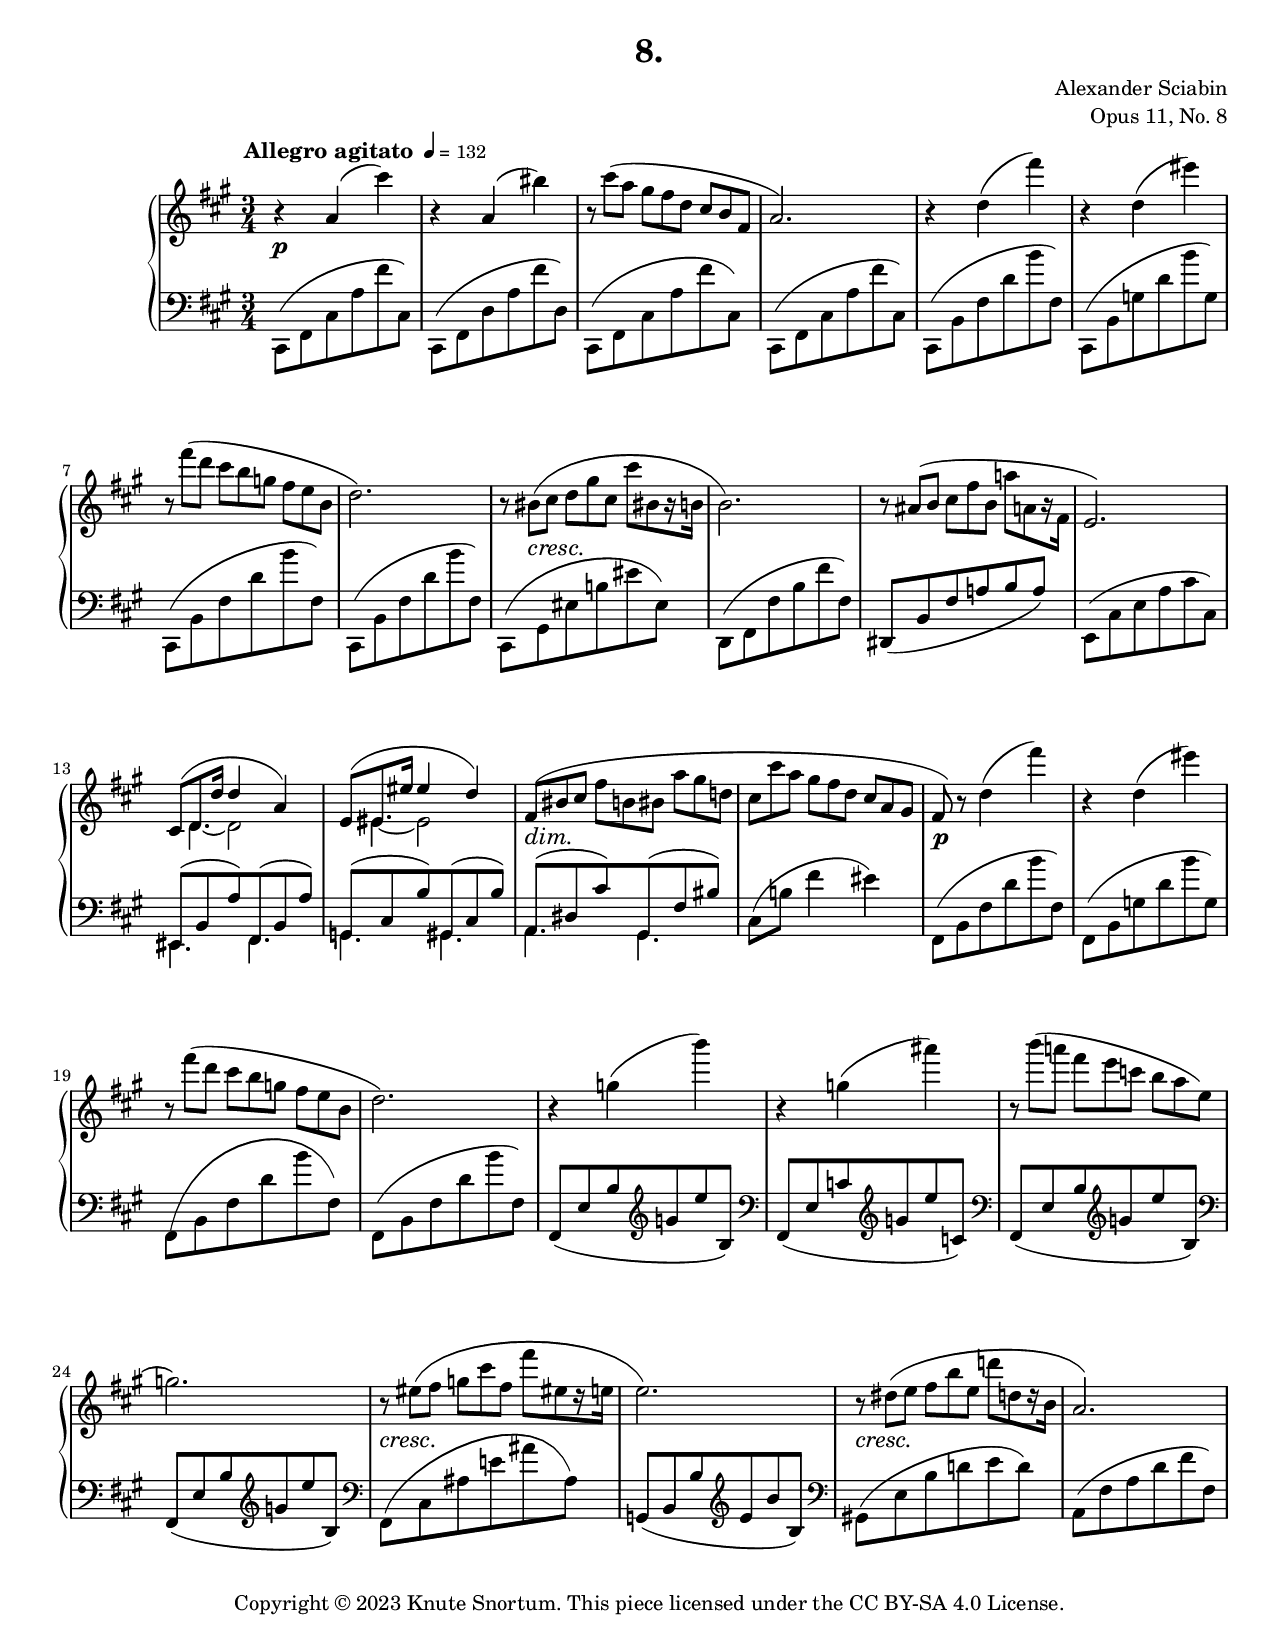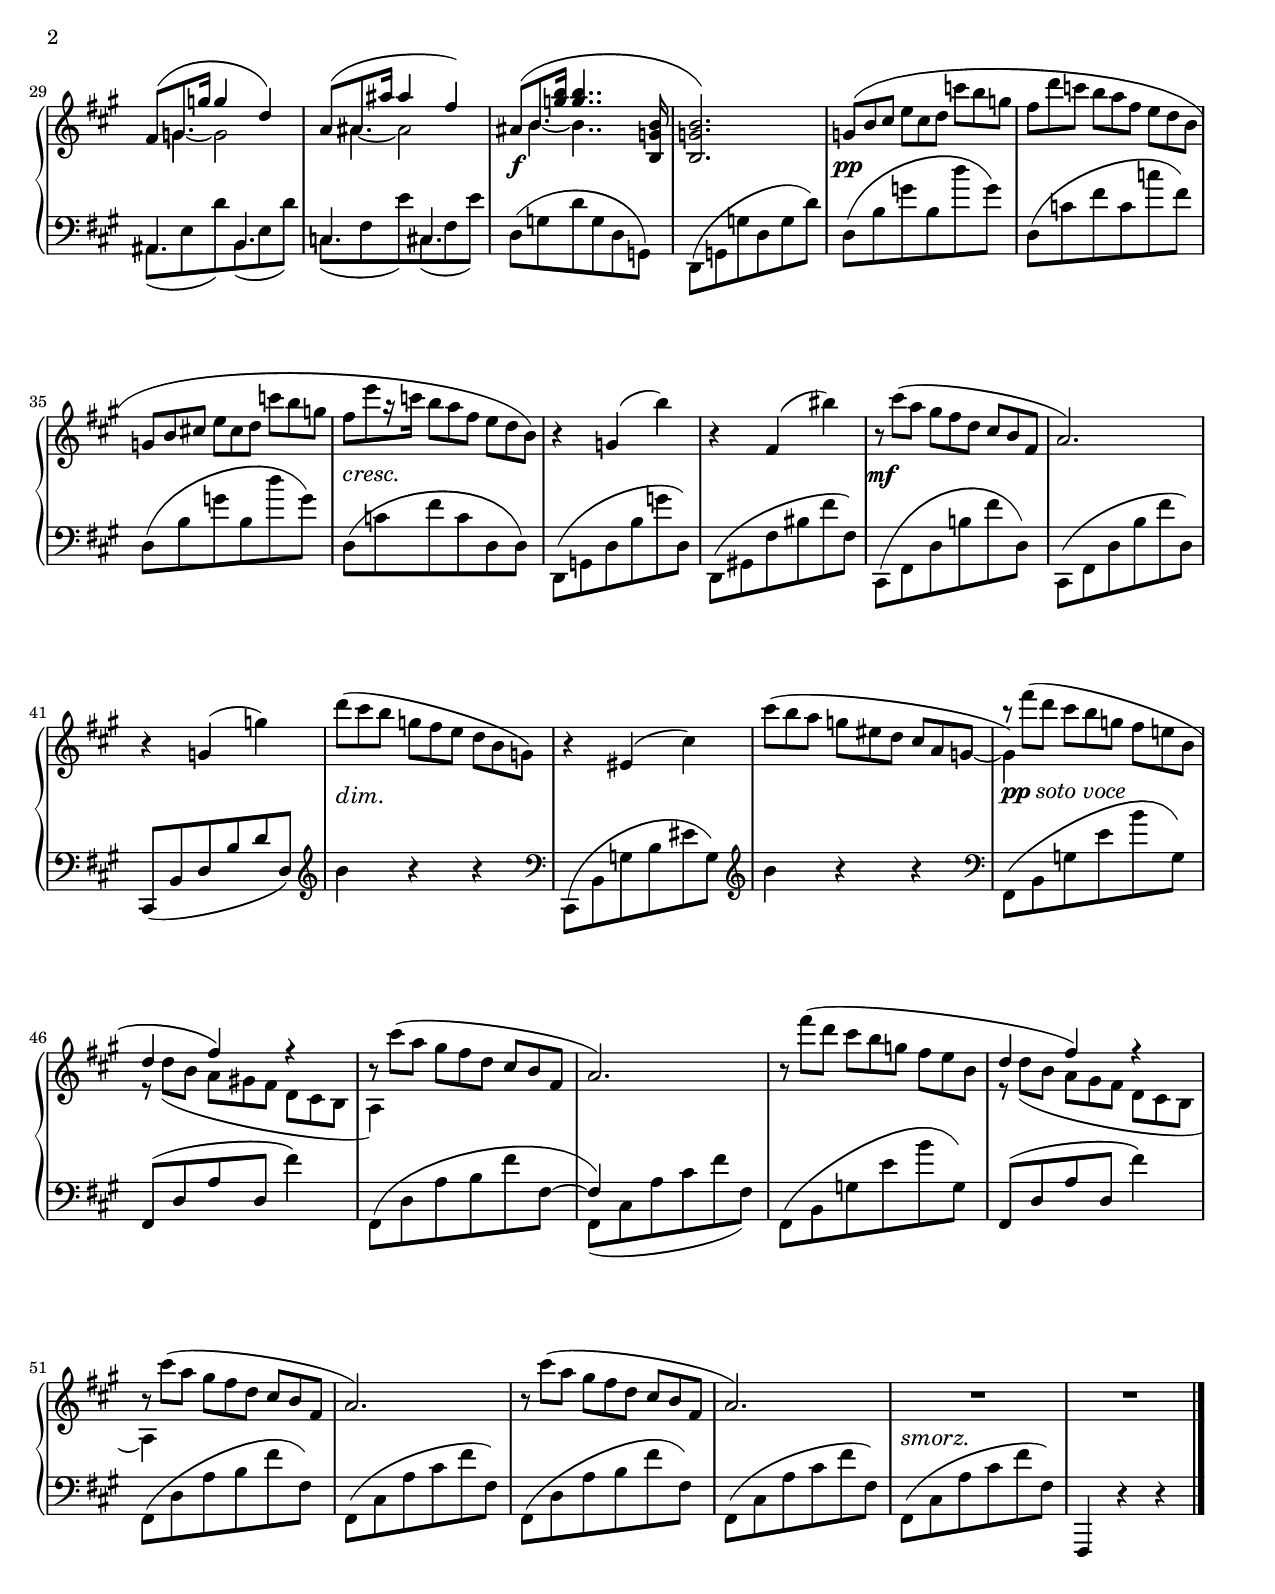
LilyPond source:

\version "2.24.0"

\include "includes/header-paper.ily"
%...+....1....+....2....+....3....+....4....+....5....+....6....+....7....+....

\version "2.24.0"
\language "english"

\include "global-variables.ily"

%%% Positions and shapes %%%

slurShapeA = \shape #'((0 . 3) (0 . 2) (0 . 1) (0 . 0)) \etc
slurShapeB = \shape #'((0 . -3) (0 . 0) (0 . 0) (0 . 0)) \etc
slurShapeC = \shape #'((0 . 0) (0 . -1) (0 . -1) (0 . 1)) \etc
slurShapeD = \shape #'((0 . -1) (0 . 0) (0 . 0) (0 . 0)) \etc
slurShapeE = \shape #'((0 . 0) (0 . 0) (0 . 0) (0 . 2)) \etc
slurShapeF = \shape #'((0 . -1) (0 . 0.5) (0 . 0.5) (0 . -1)) \etc
slurShapeG = \shape #'((0 . 0) (0 . -0.5) (0 . -1) (0 . 0)) \etc
slurShapeH = \shape #'((0 . 0) (0 . -3) (0 . 1) (0 . 0)) \etc
slurShapeI = \shape #'((0 . 0) (0 . 0) (0 . 0) (0 . -1.5)) \etc
slurShapeJ = \shape #'((0 . -2) (0 . 0) (0 . 0) (0 . 0)) \etc
slurShapeK = \shape #'((0 . 0) (0 . 0) (0 . 0) (0 . -1)) \etc
slurShapeL = \shape #'((0 . 1) (0 . 0.5) (0 . 0) (0 . 0)) \etc
slurShapeM = \shape #'((0 . 0) (0 . -5) (0 . 0.5) (0 . 2)) \etc
slurShapeN = \shape #'((0 . 0) (0 . -4) (0 . -0.5) (0 . 2)) \etc

%%% Music %%%

global = {
  \time 3/4
  \key fs \minor
  \accidentalStyle piano
}

rightHandUpper = \relative {
  \textMark \markup \tempo-markup "Allegro agitato" #2 #0 132
  \omit TupletBracket
  \omit TupletNumber
  r4 a'-\slurShapeA ( cs') |
  r4 a,-\slurShapeA ( bs') |
  \tuplet 3/2 { r8 cs( a  gs fs d  cs b fs } |
  a2.) |
  r4 d( fs') |
  r4 d,( es') |
  \tuplet 3/2 { r8 fs( d  cs b g  fs e b } |
  d2.) |
  
  \barNumberCheck 9
  \tuplet 3/2 { r8 bs( cs  d gs cs,  cs'[ bs, r16 b] } |
  b2.) |
  \tuplet 3/2 { r8 as( b  cs fs b,  a'[ a, r16 fs] } |
  e2.) |
  \voiceOne
  \tuplet 3/2 { cs8-\slurShapeE ( d8. d'16 } d4 a) |
  \tuplet 3/2 { e8( es8. es'16 } es4 d) |
  \oneVoice
  \tuplet 3/2 { 
    fs,8-\slurShapeF ( bs cs  fs b, bs  a' gs d |
    cs8 cs' a  gs fs d  cs a gs |
  }
  
  \barNumberCheck 17
  fs8) r d'4( fs') |
  r4 d,( es') |
  \tuplet 3/2 { r8 fs( d  cs b g  fs e b  } |
  d2.) |
  r4 g( b') |
  r4 g,( as') |
  \tuplet 3/2 { r8 b( a  fs e c  b a e } |
  g2.)
  
  \barNumberCheck 25
  \tuplet 3/2 { r8 es( fs  g cs fs,  fs'[ es, r16 e] } |
  e2.) |
  \tuplet 3/2 { r8 ds-\slurShapeI ( e  fs b e, d'[ d, r16 b] } |
  a2.) |
  \voiceOne
  \tuplet 3/2 { fs8-\slurShapeE ( g8. g'16 } g4 d) |
  \tuplet 3/2 { a8-\slurShapeE ( as8. as'16 } as4 fs) |
  \tuplet 3/2 { as,8-\slurShapeK ( b8. <g' b>16 } q4.. <b,, g' b>16 |
  \oneVoice
  q2.) |

  
  \barNumberCheck 33
  \tuplet 3/2 { 
    g'8( b cs  e cs d  c' b g |
    fs d' c  b a fs  e d b |
    g8 b cs  e cs d  c' b g |
    fs8[ e' r16 c16]  b8 a fs  e d b) 
  }
  r4 g-\slurShapeA ( b') |
  r4 fs,-\slurShapeA ( bs') |
  \tuplet 3/2 { r8 cs( a  gs fs d  cs b fs } |
  a2.) |
  
  \barNumberCheck 41
  r4 g( g') |
  \tuplet 3/2 { d'8( cs b  g fs e  d b g) } |
  r4 es-\slurShapeL ( cs') |
  \tuplet 3/2 { cs'8( b a  g es d  cs a g~ } |
  \voiceTwo g4) s2 |
  \tuplet 3/2 { r8 d'( b  a gs fs  d cs b } |
  a4) s2 |
  s2. |
  
  \barNumberCheck 49
  \tuplet 3/2 { b'8\rest fs''^( d  cs b g  fs e b } |
  \voiceOne d4 fs) r
  \oneVoice \tuplet 3/2 { b,8\rest cs'( a  gs fs d  cs b fs } |
  a2.) |
  \tuplet 3/2 { r8 cs'( a  gs fs d  cs b fs } |
  a2.) |
  R2. * 2 |
  \bar "|."
}

rightHandLower = \relative {
  \omit TupletBracket
  \omit TupletNumber
  \voiceTwo
  s2. * 8 |
  
  \barNumberCheck 9
  s2. * 4
  \tuplet 3/2 { s8 d'4~ } d2 |
  \tuplet 3/2 { s8 es4~ } es2 |
  s2. * 2 |
  
  \barNumberCheck 17
  s2. * 8 |
  
  \barNumberCheck 25
  s2. * 4 |
  \tuplet 3/2 { s8 g4~ } g2 |
  \tuplet 3/2 { s8 as4~ } as2 |
  \tuplet 3/2 { s8 b4~ } b4.. s16 |
  s2. |
  
  \barNumberCheck 33
  s2. * 8 |
  
  \barNumberCheck 41
  s2. * 4 |
  \voiceTwo \tuplet 3/2 { b'8\rest fs'8^( d  cs b g  fs e b } |
  \voiceOne d4 fs) r |
  \oneVoice \tuplet 3/2 { b,8\rest cs'( a gs fs d cs b fs } |
  a2.) |
  
  \barNumberCheck 49
  s2. |
  \voiceTwo \tuplet 3/2 { r8 d( b  a gs fs  d cs b } |
  a4) s2 |
  
}

rightHand = {
  \global
  \mergeDifferentlyDottedOn
  <<
    \new Voice \rightHandUpper
    \new Voice \rightHandLower
  >>
}

leftHand = \relative {
  \global
  \mergeDifferentlyDottedOn
  \override Slur.details.region-size = 10
  \override Slur.eccentricity = 1
  \clef bass
  cs,8-\slurShapeB ( fs cs' a' fs' cs,) |
  cs,8-\slurShapeB ( fs d' a' fs' d,) |
  cs,8-\slurShapeC ( fs cs' a' fs' cs,) |
  cs,8-\slurShapeB ( fs cs' a' fs' cs,) |
  cs,8-\slurShapeB ( b' fs' d' b' fs,) |
  cs,8-\slurShapeB ( b' g' d' b' g,) |
  cs,,8-\slurShapeB ( b' fs' d' b' fs,) |
  cs,8-\slurShapeB ( b' fs' d' b' fs,) |
  
  \barNumberCheck 9
  cs,8-\slurShapeC ( gs' es' b' es es,) |
  d,8-\slurShapeB ( fs fs' b fs' fs,) |
  ds,8( b' fs' a b a) |
  e,8-\slurShapeD ( cs' e a cs cs,) |
  <<
    {
      es,8( b' a') fs,( b a') |
      g,8( cs b') gs,( cs b') |
      a,8( ds cs') gs,( fs' bs) |
    }
    \\
    { 
      es,,4. fs |
      g4. gs |
      a4. gs |
    }
  >>
  cs8-\slurShapeG ( b' fs'4 es) |
  
  \barNumberCheck 17
  fs,,8-\slurShapeB ( b fs' d' b' fs,) |
  fs,8-\slurShapeB ( b g' d' b' g,) |
  fs,8-\slurShapeB ( b fs' d' b' fs,) |
  fs,8-\slurShapeB ( b fs' d' b' fs,) |
  fs,8( e' b' \clef treble g' e' b,) |
  \clef bass fs,( e' c' \clef treble g' e' c,) |
  \clef bass fs,,( e' b' \clef treble g' e' b,) |
  \clef bass fs,( e' b' \clef treble g' e' b,) |
  
  \barNumberCheck 25
  \clef bass fs,-\slurShapeH ( cs' as' e' as as,) |
  g,8( b b' \clef treble e b' b,) |
  \clef bass gs,8( e' b' d e d) |
  a,8-\slurShapeJ ( fs' a d fs fs,) |
  <<
    {
      as,4. b |
      c4. cs |
    }
    \\
    {
      as8( e' d') b,( e d') |
      c,8( fs e') cs,( fs e') |
    }
  >>
  d,8( g d' g, d g,) |
  d8( g g' d g d') |
  
  \barNumberCheck 33
  d,8( b' g' b, d' g,) |
  d,8( c' fs c c' fs,) |
  d,8( b' g' b, d' g,) |
  d,8( c' fs c d, d) |
  d,8-\slurShapeB ( g d' b' g' d,) |
  d,8-\slurShapeB ( gs fs' bs fs' fs,) |
  cs,8-\slurShapeB ( fs d' b' fs' d,) |
  cs,8-\slurShapeB ( fs d' b' fs' d,) |
  
  \barNumberCheck 41
  cs,8( b' d b' d d,) |
  \clef treble b''4 r r |
  \clef bass cs,,,8( b' g' b es g,) |
  \clef treble b'4 r r |
  \clef bass fs,,8-\slurShapeM ( b g' e' b' g,) |
  fs,8( d' a' d, fs'4) |
  <<
    {
      \oneVoice fs,,8( d' a' b fs' fs,~ |
      \voiceThree fs4) s2 |
    }
    \\
    {
      s2. |
      fs,8( cs' a' cs fs fs,) |
    }
  >>
  
  \barNumberCheck 49
  fs,8-\slurShapeM ( b g' e' b' g,) |
  fs,8( d' a' d, fs'4) |
  fs,,8-\slurShapeN ( d' a' b fs' fs,) |
  fs,8-\slurShapeB ( cs' a' cs fs fs,) |
  fs,8-\slurShapeN ( d' a' b fs' fs,) |
  fs,8-\slurShapeB ( cs' a' cs fs fs,) |
  fs,8-\slurShapeB ( cs' a' cs fs fs,) |
  fs,,4 r r|
}

dynamics = {
  \override DynamicTextSpanner.style = #'none
  s2.\p |
  s2. * 7 |
  
  \barNumberCheck 9
  \tuplet 3/2 { s8 s4\cresc } s2 |
  s2. * 5 |
  s2.\dim |
  s2. |
  
  \barNumberCheck 17
  s2.\p |
  s2. * 7 |
  
  \barNumberCheck 25
  s2.\cresc |
  s2. |
  s2.\cresc |
  s2. * 3 |
  s2.\f |
  s2. |
  
  \barNumberCheck 33
  s2.\pp |
  s2. * 2 |
  s2.\cresc |
  s2. * 2 |
  s2.\mf |
  s2. |
  
  \barNumberCheck 41
  s2. |
  \tag layout { s2.^\dimMarkup | } \tag midi { s2.\dim | }
  s2. * 2 |
  \tag layout { s2.^\ppSotoVoce } \tag midi { s2.\pp | }
  s2. * 3 |
  
  \barNumberCheck 49
  s2. * 6 |
  s2.^\smorz |
  s2. |
}

% for MIDI only
pedal = {
  s2.\sd |
  \repeat unfold 7 { s2.\su\sd | }
  
  \barNumberCheck 9
  \repeat unfold 4 { s2.\su\sd | }
  s4.\su\sd s\su\sd |
  s4.\su\sd s\su\sd |
  s4.\su\sd s\su\sd |
  s2.\su\sd |
  
  \barNumberCheck 17
  \repeat unfold 8 { s2.\su\sd | }
  
  \barNumberCheck 25
  \repeat unfold 4 { s2.\su\sd | }
  s4.\su\sd s\su\sd |
  s4.\su\sd s\su\sd |
  s2.\su\sd |
  s2. |
  
  \barNumberCheck 33
  \repeat unfold 8 { s2.\su\sd | }
  
  \barNumberCheck 41
  s2.\su\sd |
  s4 s2\su |
  s2.\sd |
  s4 s2\su |
  s2.\sd
  \repeat unfold 3 { s2.\su\sd | }
  
  \barNumberCheck 49
  \repeat unfold 6 { s2.\su\sd | }
  s2. |
  s4 s2\su |
}

forceBreaks = {
  s2. * 5 s2.\break
  s2. * 5 s2.\break
  s2. * 5 s2.\break
  s2. * 4 s2.\break
  s2. * 4 s2.\pageBreak
  
  s2. * 5 s2.\break
  s2. * 5 s2.\break
  s2. * 4 s2.\break
  s2. * 4 s2.\break
}

preludeEightNotes =
\score {
  \header {
    title = "8."
    composer = "Alexander Sciabin"
    opus = "Opus 11, No. 8"
  }
  \keepWithTag layout  
  \new PianoStaff <<
    \new Staff = "upper" \rightHand
    \new Dynamics \dynamics
    \new Staff = "lower" \leftHand
    \new Devnull \forceBreaks
  >>
  \layout {}
}

\include "articulate.ly"

preludeEightMidi =
\book {
  \bookOutputName "prelude-op11-no08"
  \score {
    \keepWithTag midi
    \articulate <<
      \new Staff = "upper" << \rightHand \dynamics \pedal >>
      \new Staff = "lower" << \leftHand \dynamics \pedal >>
    >>
    \midi {
      \tempo 4 = 60
    }
  }
}


\preludeEightNotes
\preludeEightMidi
